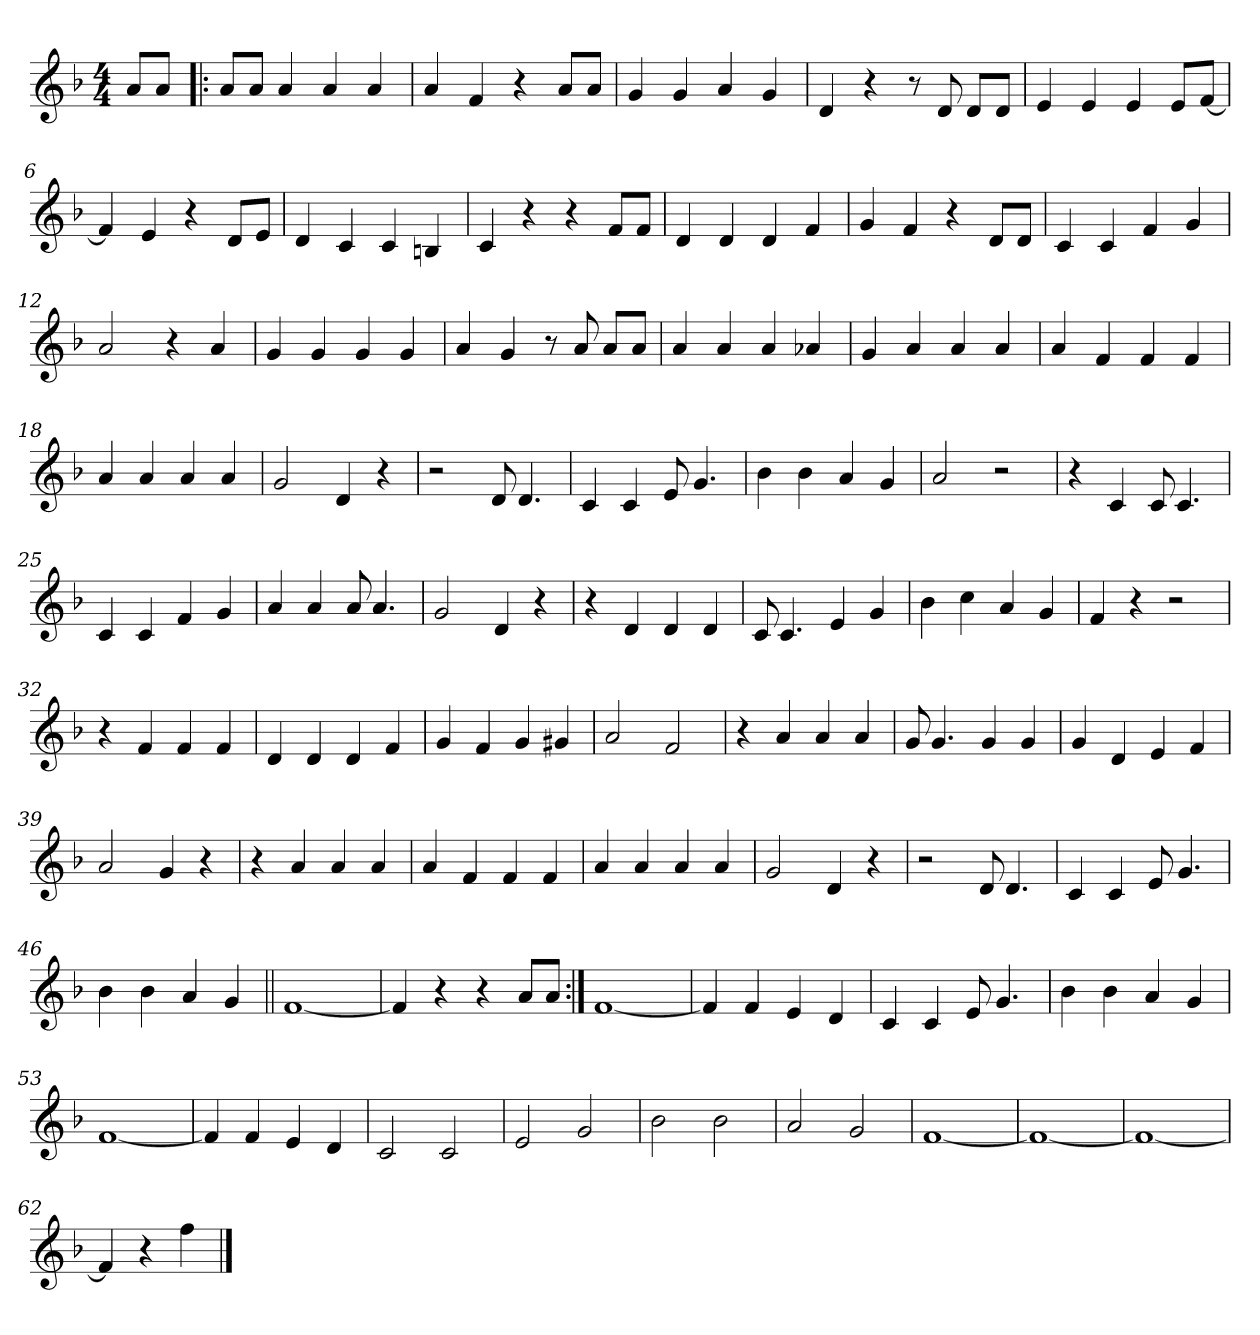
**kern
*part1
*staff1
*clefG2
*k[b-]
*F:
*M4/4
=
8a/L
8a/J
=1!|:
8a/L
8a/J
4a/
4a/
4a/
=2
4a/
4f/
4r
8a/L
8a/J
=3
4g/
4g/
4a/
4g/
=4
4d/
4r
8r
8d/
8d/L
8d/J
=5
4e/
4e/
4e/
8e/L
[8f/J
!!LO:LB:g=z
=6
4f/]
4e/
4r
8d/L
8e/J
=7
4d/
4c/
4c/
4Bn/
=8
4c/
4r
4r
8f/L
8f/J
=9
4d/
4d/
4d/
4f/
=10
4g/
4f/
4r
8d/L
8d/J
=11
4c/
4c/
4f/
4g/
!!LO:LB:g=z
=12
2a/
4r
4a/
=13
4g/
4g/
4g/
4g/
=14
4a/
4g/
8r
8a/
8a/L
8a/J
=15
4a/
4a/
4a/
4a-X/
=16
4g/
4a/
4a/
4a/
=17
4a/
4f/
4f/
4f/
!!LO:LB:g=z
=18
4a/
4a/
4a/
4a/
=19
2g/
4d/
4r
=20
2r
8d/
4.d/
=21
4c/
4c/
8e/
4.g/
=22
4b-\
4b-\
4a/
4g/
=23
2a/
2r
!!LO:LB:g=z
=24
4r
4c/
8c/
4.c/
=25
4c/
4c/
4f/
4g/
=26
4a/
4a/
8a/
4.a/
=27
2g/
4d/
4r
=28
4r
4d/
4d/
4d/
=29
8c/
4.c/
4e/
4g/
!!LO:LB:g=z
=30
4b-\
4cc\
4a/
4g/
=31
4f/
4r
2r
=32
4r
4f/
4f/
4f/
=33
4d/
4d/
4d/
4f/
=34
4g/
4f/
4g/
4g#X/
=35
2a/
2f/
!!LO:LB:g=z
=36
4r
4a/
4a/
4a/
=37
8g/
4.g/
4g/
4g/
=38
4g/
4d/
4e/
4f/
=39
2a/
4g/
4r
=40
4r
4a/
4a/
4a/
=41
4a/
4f/
4f/
4f/
!!LO:LB:g=z
=42
4a/
4a/
4a/
4a/
=43
2g/
4d/
4r
=44
2r
8d/
4.d/
=45
4c/
4c/
8e/
4.g/
=46
4b-\
4b-\
4a/
4g/
=47||
[1f
=48
4f/]
4r
4r
8a/L
8a/J
!!LO:LB:g=z
=49:|!
[1f
=50
4f/]
4f/
4e/
4d/
=51
4c/
4c/
8e/
4.g/
=52
4b-\
4b-\
4a/
4g/
=53
[1f
=54
4f/]
4f/
4e/
4d/
!!LO:LB:g=z
=55
2c/
2c/
=56
2e/
2g/
=57
2b-\
2b-\
=58
2a/
2g/
=59
[1f
=60
1f_
=61
1f_
=62
4f/]
4r
4ff\
==
*-
